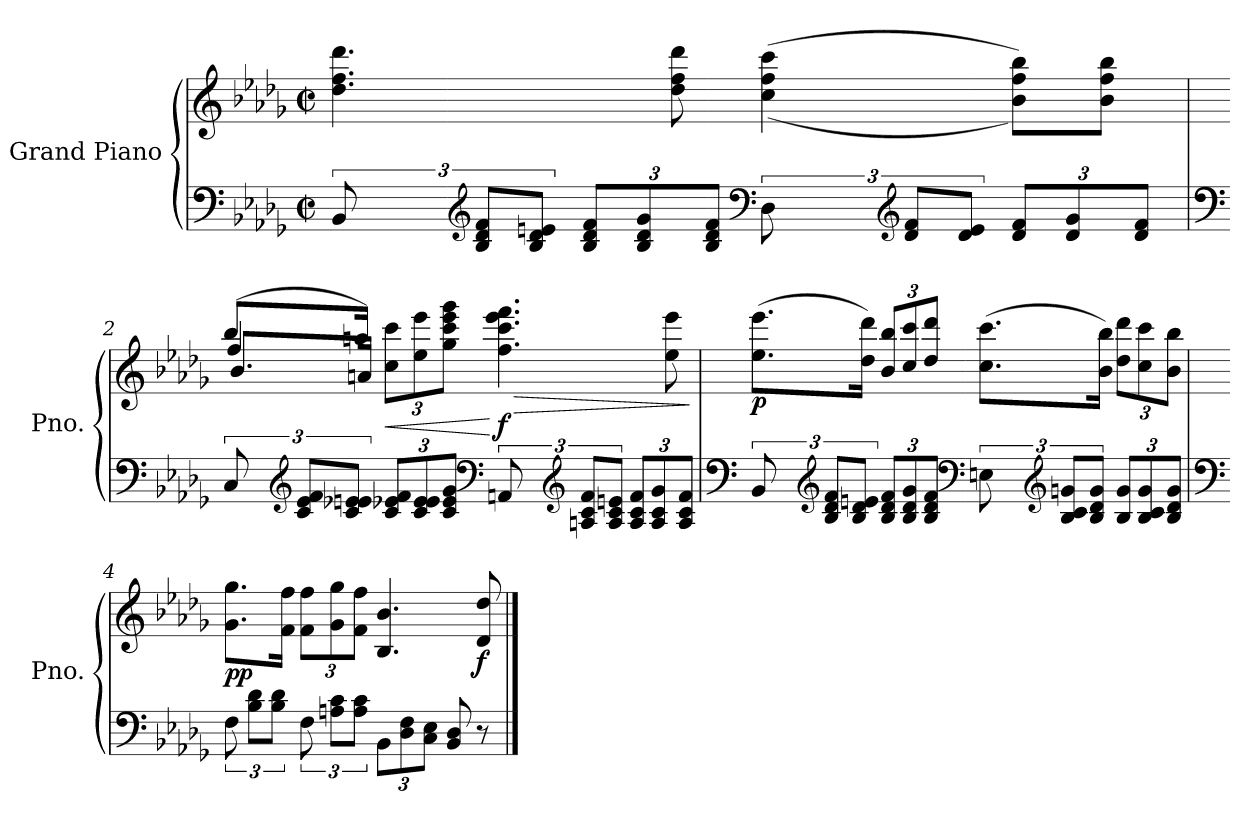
**kern	**kern	**dynam
*part1	*part1	*part1
*staff2	*staff1	*staff1/2
*I"Grand Piano	*	*
*I'Pno.	*	*
*clefF4	*clefG2	*
*k[b-e-a-d-g-]	*k[b-e-a-d-g-]	*
*M2/2	*M2/2	*
*met(c|)	*met(c|)	*
*MM91	*MM91	*
=1	=1	=1
12BB-/	4.dd-\ 4.ff\ 4.ddd-\	.
*clefG2	*	*
12B-/ 12d-/ 12f/L	.	.
12B-/ 12d-/ 12en/J	.	.
*Xbrackettup	*	*
12B-/ 12d-/ 12f/L	.	.
12B-/ 12d-/ 12g-/	.	.
.	8dd-\ 8ff\ 8ddd-\	.
12B-/ 12d-/ 12f/J	.	.
*clefF4	*	*
*brackettup	*	*
12D-\	(<(>4cc\ 4ff\ 4ccc\	.
*clefG2	*	*
12d-/ 12f/L	.	.
12d-/ 12e/J	.	.
*Xbrackettup	*	*
12d-/ 12f/L	8b-\ 8ff\ 8bb-\L))	.
12d-/ 12g-/	.	.
.	8b-\ 8ff\ 8bb-\J	.
12d-/ 12f/J	.	.
!!LO:LB:g=z
=2	=2	=2
*clefF4	*	*
*brackettup	*	*
*	*^	*
*	*	*^	*
12C/	(>8.bb-/L	4ff/	8.b-/L	.
*clefG2	*	*	*	*
12c/ 12e-/ 12f/L	.	.	.	.
12c/ 12e-X/ 12en/J	.	.	.	.
.	16aan/Jk)	.	16an/Jk	.
*Xbrackettup	*Xbrackettup	*	*	*
!	!	!	!	!LO:HP:b
12c/ 12e-X/ 12f/L	12cc\ 12ccc\L	2.ryy	2.ryy	<
12c/ 12e-/ 12e-/	12ee-\ 12eee-\	.	.	.
12c/ 12e-/ 12g-/J	12gg-\ 12ccc\ 12eee-\ 12ggg-\J	.	.	.
*clefF4	*	*	*	*
*brackettup	*	*	*	*
!	!	!	!	!LO:HP:n=1:b
!	!	!	!	!LO:DY:n=1:b
12AAn/	4.ff\ 4.ccc\ 4.eee-\ 4.fff\	.	.	[ > f
*clefG2	*	*	*	*
12An/ 12c/ 12f/L	.	.	.	.
12A/ 12c/ 12en/J	.	.	.	.
*Xbrackettup	*	*	*	*
12A/ 12c/ 12f/L	.	.	.	.
12A/ 12c/ 12g-/	.	.	.	.
.	8ee-\ 8eee-\	.	.	.
12A/ 12c/ 12f/J	.	.	.	.
*	*v	*v	*v	*
.	.	]
!!LO:LB:g=z
=3	=3	=3
*clefF4	*	*
*brackettup	*	*
!	!	!LO:DY:b
12BB-/	(>8.ee-\ 8.eee-\L	p
*clefG2	*	*
12B-/ 12d-/ 12f/L	.	.
12B-/ 12d-/ 12en/J	.	.
.	16dd-\ 16ddd-\Jk)	.
*Xbrackettup	*	*
12B-/ 12d-/ 12f/L	12b-/ 12bb-/L	.
12B-/ 12d-/ 12g-/	12cc/ 12ccc/	.
12B-/ 12d-/ 12f/J	12dd-/ 12ddd-/J	.
*clefF4	*	*
*brackettup	*	*
12En\	(>8.cc\ 8.ccc\L	.
*clefG2	*	*
12B-/ 12c/ 12gn/L	.	.
12B-/ 12d-/ 12g/J	.	.
.	16b-\ 16bb-\Jk)	.
*Xbrackettup	*	*
12B-/ 12g/L	12dd-\ 12ddd-\L	.
12B-/ 12c/ 12g/	12cc\ 12ccc\	.
12B-/ 12d-/ 12g/J	12b-\ 12bb-\J	.
=4	=4	=4
*clefF4	*	*
*brackettup	*	*
!	!	!LO:DY:b
12F\	8.g-\ 8.gg-\L	pp
12B-\ 12d-\L	.	.
12B-\ 12d-\J	.	.
.	16f\ 16ff\Jk	.
12F\	12f\ 12ff\L	.
12An\ 12c\L	12g-\ 12gg-\	.
12A\ 12c\J	12f\ 12ff\J	.
*Xbrackettup	*	*
12BB-\L	4.B-/ 4.b-/	.
12D-\ 12F\	.	.
12C\ 12E-\J	.	.
8BB-/ 8D-/	.	.
!	!	!LO:DY:b
8r	8d-/ 8dd-/	f
==	==	==
*-	*-	*-
